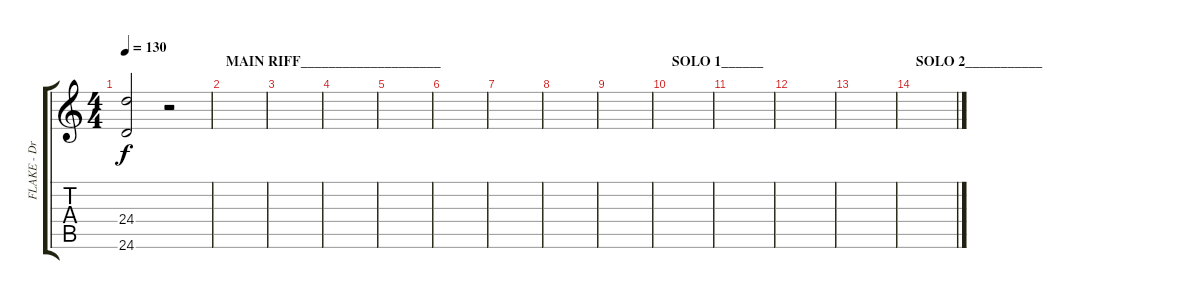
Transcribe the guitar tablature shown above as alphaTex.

\track ("FLAKE - Dropped D" "FLAKE - Dr") {instrument stringensemble1}
\staff {score tabs}
\tuning (E4 B3 G3 D3 A2 D2) {hide}
\ts (4 4)
\tempo 130
\clef g2
\ks c
(24.4{t} 24.6{t}).2{dy f} r.2 |
\section ("" "MAIN RIFF____________________")
|
|
|
|
|
|
|
|
\section ("" "SOLO 1______")
|
|
|
|
\section ("" "SOLO 2___________")
